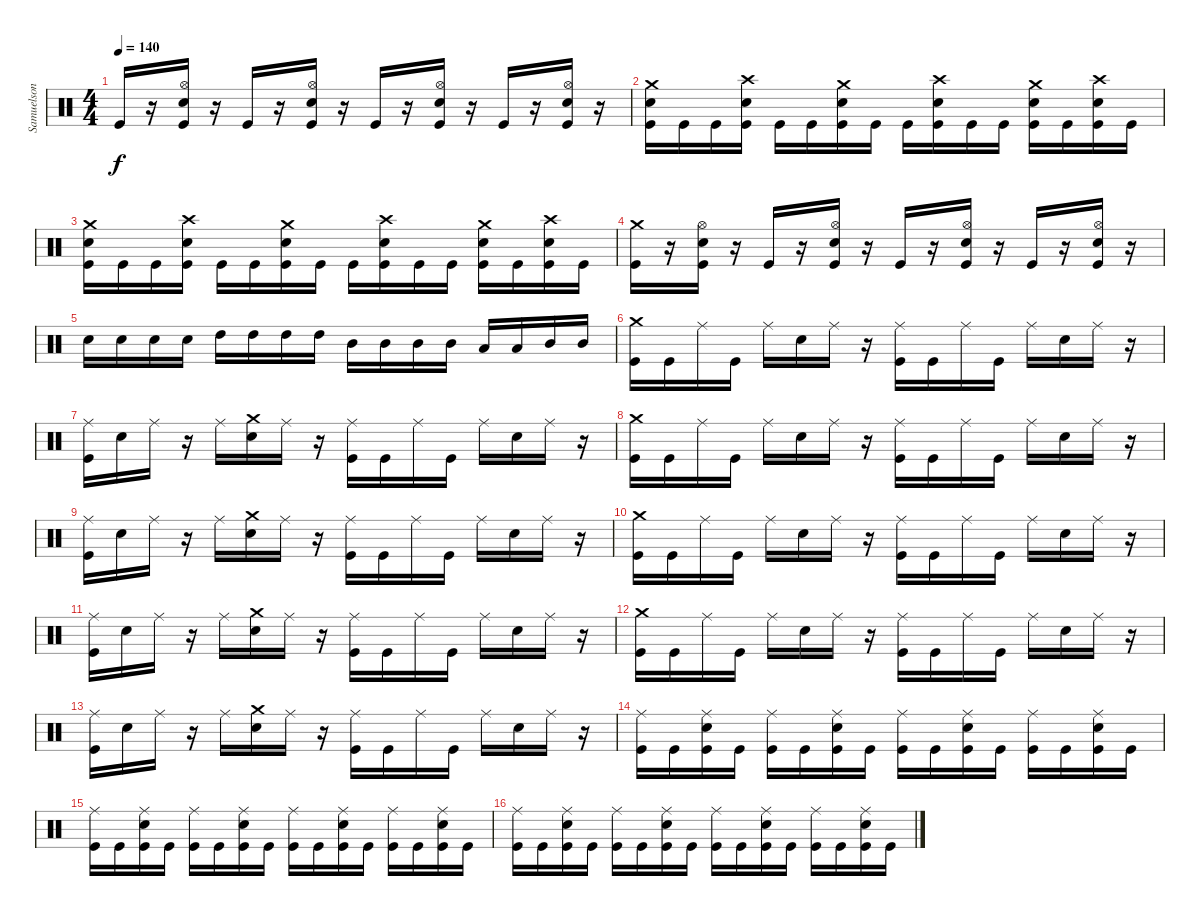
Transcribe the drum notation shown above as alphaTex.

\track ("Samuelson" "Samuelson") {instrument percussion}
\staff {score}
\articulation defaults
\ts (4 4)
\tempo 140
\clef neutral
\ks c "Kick (hit)".16{dy f}
r.16 ("Hi-Hat (open)" "Snare (hit) 2" "Kick (hit)").16 r.16 "Kick (hit)".16 r.16 ("Hi-Hat (open)" "Snare (hit) 2" "Kick (hit)").16 r.16 "Kick (hit)".16 r.16 ("Hi-Hat (open)" "Snare (hit) 2" "Kick (hit)").16 r.16 "Kick (hit)".16 r.16 ("Hi-Hat (open)" "Snare (hit) 2" "Kick (hit)").16 r.16 |
("Crash medium (hit)" "Snare (hit) 2" "Kick (hit)").16 "Kick (hit)".16 "Kick (hit)".16 ("Crash high (hit)" "Snare (hit) 2" "Kick (hit)").16 "Kick (hit)".16 "Kick (hit)".16 ("Crash medium (hit)" "Snare (hit) 2" "Kick (hit)").16 "Kick (hit)".16 "Kick (hit)".16 ("Crash high (hit)" "Snare (hit) 2" "Kick (hit)").16 "Kick (hit)".16 "Kick (hit)".16 ("Crash medium (hit)" "Snare (hit) 2" "Kick (hit)").16 "Kick (hit)".16 ("Crash high (hit)" "Snare (hit) 2" "Kick (hit)").16 "Kick (hit)".16 |
("Crash medium (hit)" "Snare (hit) 2" "Kick (hit)").16 "Kick (hit)".16 "Kick (hit)".16 ("Crash high (hit)" "Snare (hit) 2" "Kick (hit)").16 "Kick (hit)".16 "Kick (hit)".16 ("Crash medium (hit)" "Snare (hit) 2" "Kick (hit)").16 "Kick (hit)".16 "Kick (hit)".16 ("Crash high (hit)" "Snare (hit) 2" "Kick (hit)").16 "Kick (hit)".16 "Kick (hit)".16 ("Crash medium (hit)" "Snare (hit) 2" "Kick (hit)").16 "Kick (hit)".16 ("Crash high (hit)" "Snare (hit) 2" "Kick (hit)").16 "Kick (hit)".16 |
("Crash medium (hit)" "Kick (hit)").16 r.16 ("Hi-Hat (open)" "Snare (hit) 2" "Kick (hit)").16 r.16 "Kick (hit)".16 r.16 ("Hi-Hat (open)" "Snare (hit) 2" "Kick (hit)").16 r.16 "Kick (hit)".16 r.16 ("Hi-Hat (open)" "Snare (hit) 2" "Kick (hit)").16 r.16 "Kick (hit)".16 r.16 ("Hi-Hat (open)" "Snare (hit) 2" "Kick (hit)").16 r.16 |
"Snare (hit) 2".16 "Snare (hit) 2".16 "Snare (hit) 2".16 "Snare (hit) 2".16 "High Tom (hit)".16 "High Tom (hit)".16 "High Tom (hit)".16 "High Tom (hit)".16 "Mid Tom (hit)".16 "Mid Tom (hit)".16 "Mid Tom (hit)".16 "Mid Tom (hit)".16 "Low Tom (hit)".16 "Low Tom (hit)".16 "Mid Tom (hit)".16 "Mid Tom (hit)".16 |
("Crash medium (hit)" "Kick (hit)").16 "Kick (hit)".16 "Ride (middle)".16 "Kick (hit)".16 "Ride (middle)".16 "Snare (hit) 2".16 "Ride (middle)".16 r.16 ("Ride (middle)" "Kick (hit)").16 "Kick (hit)".16 "Ride (middle)".16 "Kick (hit)".16 "Ride (middle)".16 "Snare (hit) 2".16 "Ride (middle)".16 r.16 |
("Ride (middle)" "Kick (hit)").16 "Snare (hit) 2".16 "Ride (middle)".16 r.16 "Ride (middle)".16 ("Crash medium (hit)" "Snare (hit) 2").16 "Ride (middle)".16 r.16 ("Ride (middle)" "Kick (hit)").16 "Kick (hit)".16 "Ride (middle)".16 "Kick (hit)".16 "Ride (middle)".16 "Snare (hit) 2".16 "Ride (middle)".16 r.16 |
("Crash medium (hit)" "Kick (hit)").16 "Kick (hit)".16 "Ride (middle)".16 "Kick (hit)".16 "Ride (middle)".16 "Snare (hit) 2".16 "Ride (middle)".16 r.16 ("Ride (middle)" "Kick (hit)").16 "Kick (hit)".16 "Ride (middle)".16 "Kick (hit)".16 "Ride (middle)".16 "Snare (hit) 2".16 "Ride (middle)".16 r.16 |
("Ride (middle)" "Kick (hit)").16 "Snare (hit) 2".16 "Ride (middle)".16 r.16 "Ride (middle)".16 ("Crash medium (hit)" "Snare (hit) 2").16 "Ride (middle)".16 r.16 ("Ride (middle)" "Kick (hit)").16 "Kick (hit)".16 "Ride (middle)".16 "Kick (hit)".16 "Ride (middle)".16 "Snare (hit) 2".16 "Ride (middle)".16 r.16 |
("Crash medium (hit)" "Kick (hit)").16 "Kick (hit)".16 "Ride (middle)".16 "Kick (hit)".16 "Ride (middle)".16 "Snare (hit) 2".16 "Ride (middle)".16 r.16 ("Ride (middle)" "Kick (hit)").16 "Kick (hit)".16 "Ride (middle)".16 "Kick (hit)".16 "Ride (middle)".16 "Snare (hit) 2".16 "Ride (middle)".16 r.16 |
("Ride (middle)" "Kick (hit)").16 "Snare (hit) 2".16 "Ride (middle)".16 r.16 "Ride (middle)".16 ("Crash medium (hit)" "Snare (hit) 2").16 "Ride (middle)".16 r.16 ("Ride (middle)" "Kick (hit)").16 "Kick (hit)".16 "Ride (middle)".16 "Kick (hit)".16 "Ride (middle)".16 "Snare (hit) 2".16 "Ride (middle)".16 r.16 |
("Crash medium (hit)" "Kick (hit)").16 "Kick (hit)".16 "Ride (middle)".16 "Kick (hit)".16 "Ride (middle)".16 "Snare (hit) 2".16 "Ride (middle)".16 r.16 ("Ride (middle)" "Kick (hit)").16 "Kick (hit)".16 "Ride (middle)".16 "Kick (hit)".16 "Ride (middle)".16 "Snare (hit) 2".16 "Ride (middle)".16 r.16 |
("Ride (middle)" "Kick (hit)").16 "Snare (hit) 2".16 "Ride (middle)".16 r.16 "Ride (middle)".16 ("Crash medium (hit)" "Snare (hit) 2").16 "Ride (middle)".16 r.16 ("Ride (middle)" "Kick (hit)").16 "Kick (hit)".16 "Ride (middle)".16 "Kick (hit)".16 "Ride (middle)".16 "Snare (hit) 2".16 "Ride (middle)".16 r.16 |
("Ride (middle)" "Kick (hit)").16 "Kick (hit)".16 ("Ride (middle)" "Snare (hit) 2" "Kick (hit)").16 "Kick (hit)".16 ("Ride (middle)" "Kick (hit)").16 "Kick (hit)".16 ("Ride (middle)" "Snare (hit) 2" "Kick (hit)").16 "Kick (hit)".16 ("Ride (middle)" "Kick (hit)").16 "Kick (hit)".16 ("Ride (middle)" "Snare (hit) 2" "Kick (hit)").16 "Kick (hit)".16 ("Ride (middle)" "Kick (hit)").16 "Kick (hit)".16 ("Ride (middle)" "Snare (hit) 2" "Kick (hit)").16 "Kick (hit)".16 |
("Ride (middle)" "Kick (hit)").16 "Kick (hit)".16 ("Ride (middle)" "Snare (hit) 2" "Kick (hit)").16 "Kick (hit)".16 ("Ride (middle)" "Kick (hit)").16 "Kick (hit)".16 ("Ride (middle)" "Snare (hit) 2" "Kick (hit)").16 "Kick (hit)".16 ("Ride (middle)" "Kick (hit)").16 "Kick (hit)".16 ("Ride (middle)" "Snare (hit) 2" "Kick (hit)").16 "Kick (hit)".16 ("Ride (middle)" "Kick (hit)").16 "Kick (hit)".16 ("Ride (middle)" "Snare (hit) 2" "Kick (hit)").16 "Kick (hit)".16 |
("Ride (middle)" "Kick (hit)").16 "Kick (hit)".16 ("Ride (middle)" "Snare (hit) 2" "Kick (hit)").16 "Kick (hit)".16 ("Ride (middle)" "Kick (hit)").16 "Kick (hit)".16 ("Ride (middle)" "Snare (hit) 2" "Kick (hit)").16 "Kick (hit)".16 ("Ride (middle)" "Kick (hit)").16 "Kick (hit)".16 ("Ride (middle)" "Snare (hit) 2" "Kick (hit)").16 "Kick (hit)".16 ("Ride (middle)" "Kick (hit)").16 "Kick (hit)".16 ("Ride (middle)" "Snare (hit) 2" "Kick (hit)").16 "Kick (hit)".16
